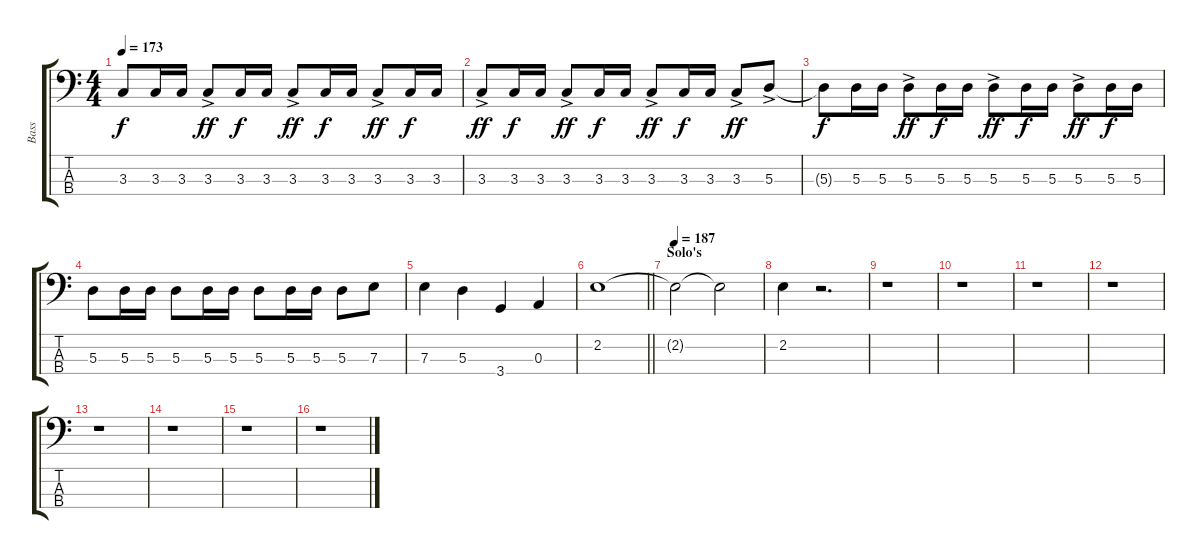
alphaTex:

\track ("Bass" "Bass") {instrument electricbassfinger}
\staff {score tabs}
\tuning (G2 D2 A1 E1) {hide}
\ts (4 4)
\tempo 173
\clef f4
\ks c
3.3{t}.8{dy f} 3.3.16 3.3.16 3.3{ac}.8{dy ff} 3.3.16{dy f} 3.3.16 3.3{ac}.8{dy ff} 3.3.16{dy f} 3.3.16 3.3{ac}.8{dy ff} 3.3.16{dy f} 3.3.16 |
3.3{ac}.8{dy ff} 3.3.16{dy f} 3.3.16 3.3{ac}.8{dy ff} 3.3.16{dy f} 3.3.16 3.3{ac}.8{dy ff} 3.3.16{dy f} 3.3.16 3.3{ac}.8{dy ff} 5.3{ac}.8 |
5.3{t}.8{dy f} 5.3.16 5.3.16 5.3{ac}.8{dy ff} 5.3.16{dy f} 5.3.16 5.3{ac}.8{dy ff} 5.3.16{dy f} 5.3.16 5.3{ac}.8{dy ff} 5.3.16{dy f} 5.3.16 |
5.3.8 5.3.16 5.3.16 5.3.8 5.3.16 5.3.16 5.3.8 5.3.16 5.3.16 5.3.8 7.3.8 |
7.3.4 5.3.4 3.4.4 0.3.4 |
\barLineRight lightlight
2.2.1 |
\section ("" "Solo's")
\tempo 187
2.2{t}.2 2.2{t}.2 |
2.2.4 r.2{d} |
r.1 |
r.1 |
r.1 |
r.1 |
r.1 |
r.1 |
r.1 |
r.1
